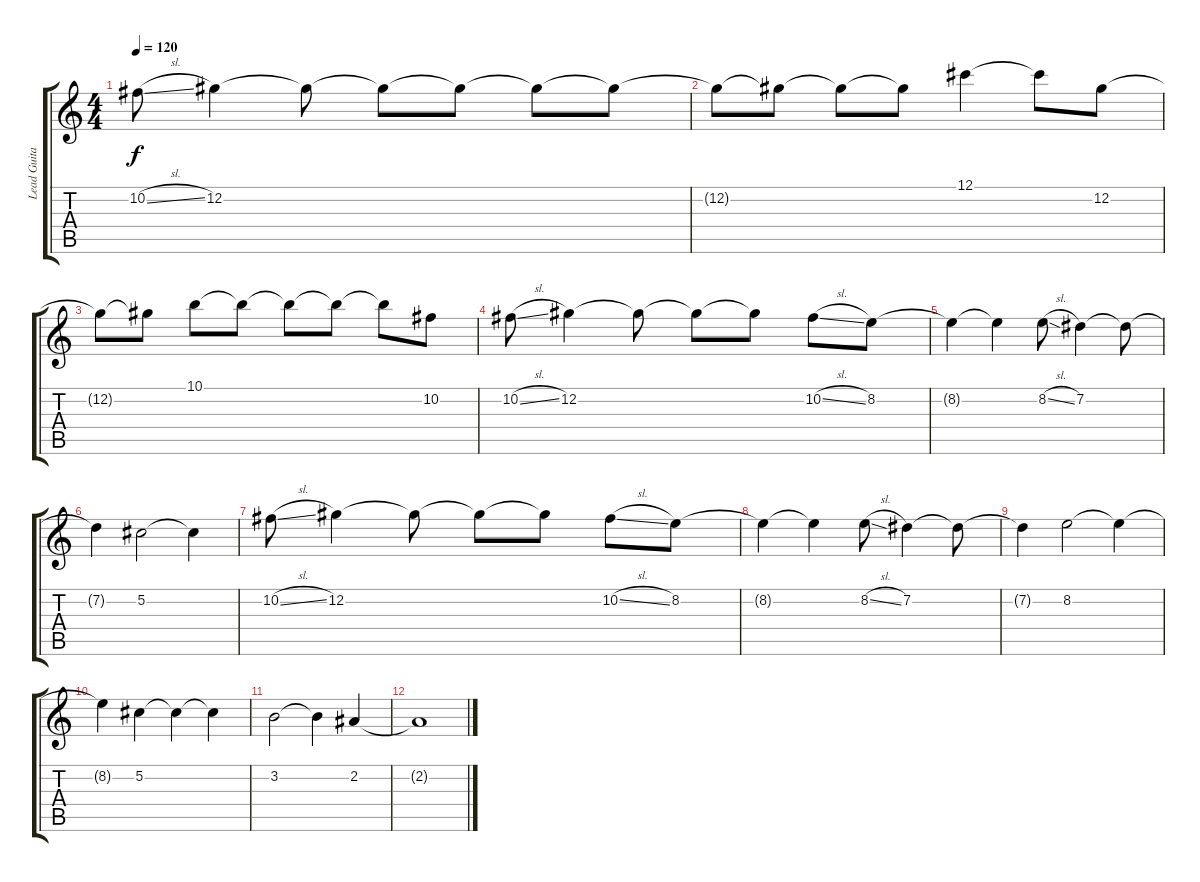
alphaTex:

\track ("Lead Guitar" "Lead Guita") {instrument distortionguitar}
\staff {score tabs}
\tuning (Db4 Ab3 E3 B2 Gb2 B1) {hide}
\ts (4 4)
\tempo 120
\clef g2
\ks c
10.2{sl}.8{dy f} 12.2.4 12.2{t}.8 12.2{t}.8 12.2{t}.8 12.2{t}.8 12.2{t}.8 |
12.2{t}.8 12.2{t}.8 12.2{t}.8 12.2{t}.8 12.1.4 12.1{t}.8 12.2.8 |
12.2{t}.8 12.2{t}.8 10.1.8 10.1{t}.8 10.1{t}.8 10.1{t}.8 10.1{t}.8 10.2.8 |
10.2{sl}.8 12.2.4 12.2{t}.8 12.2{t}.8 12.2{t}.8 10.2{sl}.8 8.2.8 |
8.2{t}.4 8.2{t}.4 8.2{sl}.8 7.2.4 7.2{t}.8 |
7.2{t}.4 5.2.2 5.2{t}.4 |
10.2{sl}.8 12.2.4 12.2{t}.8 12.2{t}.8 12.2{t}.8 10.2{sl}.8 8.2.8 |
8.2{t}.4 8.2{t}.4 8.2{sl}.8 7.2.4 7.2{t}.8 |
7.2{t}.4 8.2.2 8.2{t}.4 |
8.2{t}.4 5.2.4 5.2{t}.4 5.2{t}.4 |
3.2.2 3.2{t}.4 2.2.4 |
2.2{t}.1
